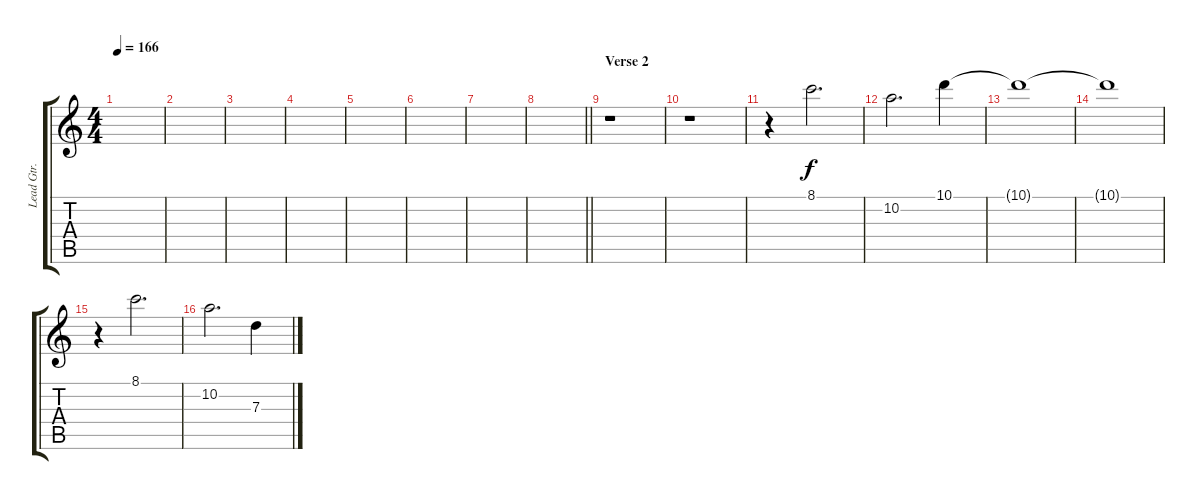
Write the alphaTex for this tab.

\track ("Lead Gtr." "Lead Gtr.") {instrument electricguitarmuted}
\staff {score tabs}
\tuning (E4 B3 G3 D3 A2 D2) {hide}
\ts (4 4)
\tempo 166
\clef g2
\ks c
|
|
|
|
|
|
|
\barLineRight lightlight
|
\section ("" "Verse 2")
r.1 |
r.1 |
r.4 8.1.2{d volume 8} |
10.2.2{d} 10.1.4 |
10.1{t}.1 |
10.1{t}.1 |
r.4 8.1.2{d} |
10.2.2{d} 7.3.4
